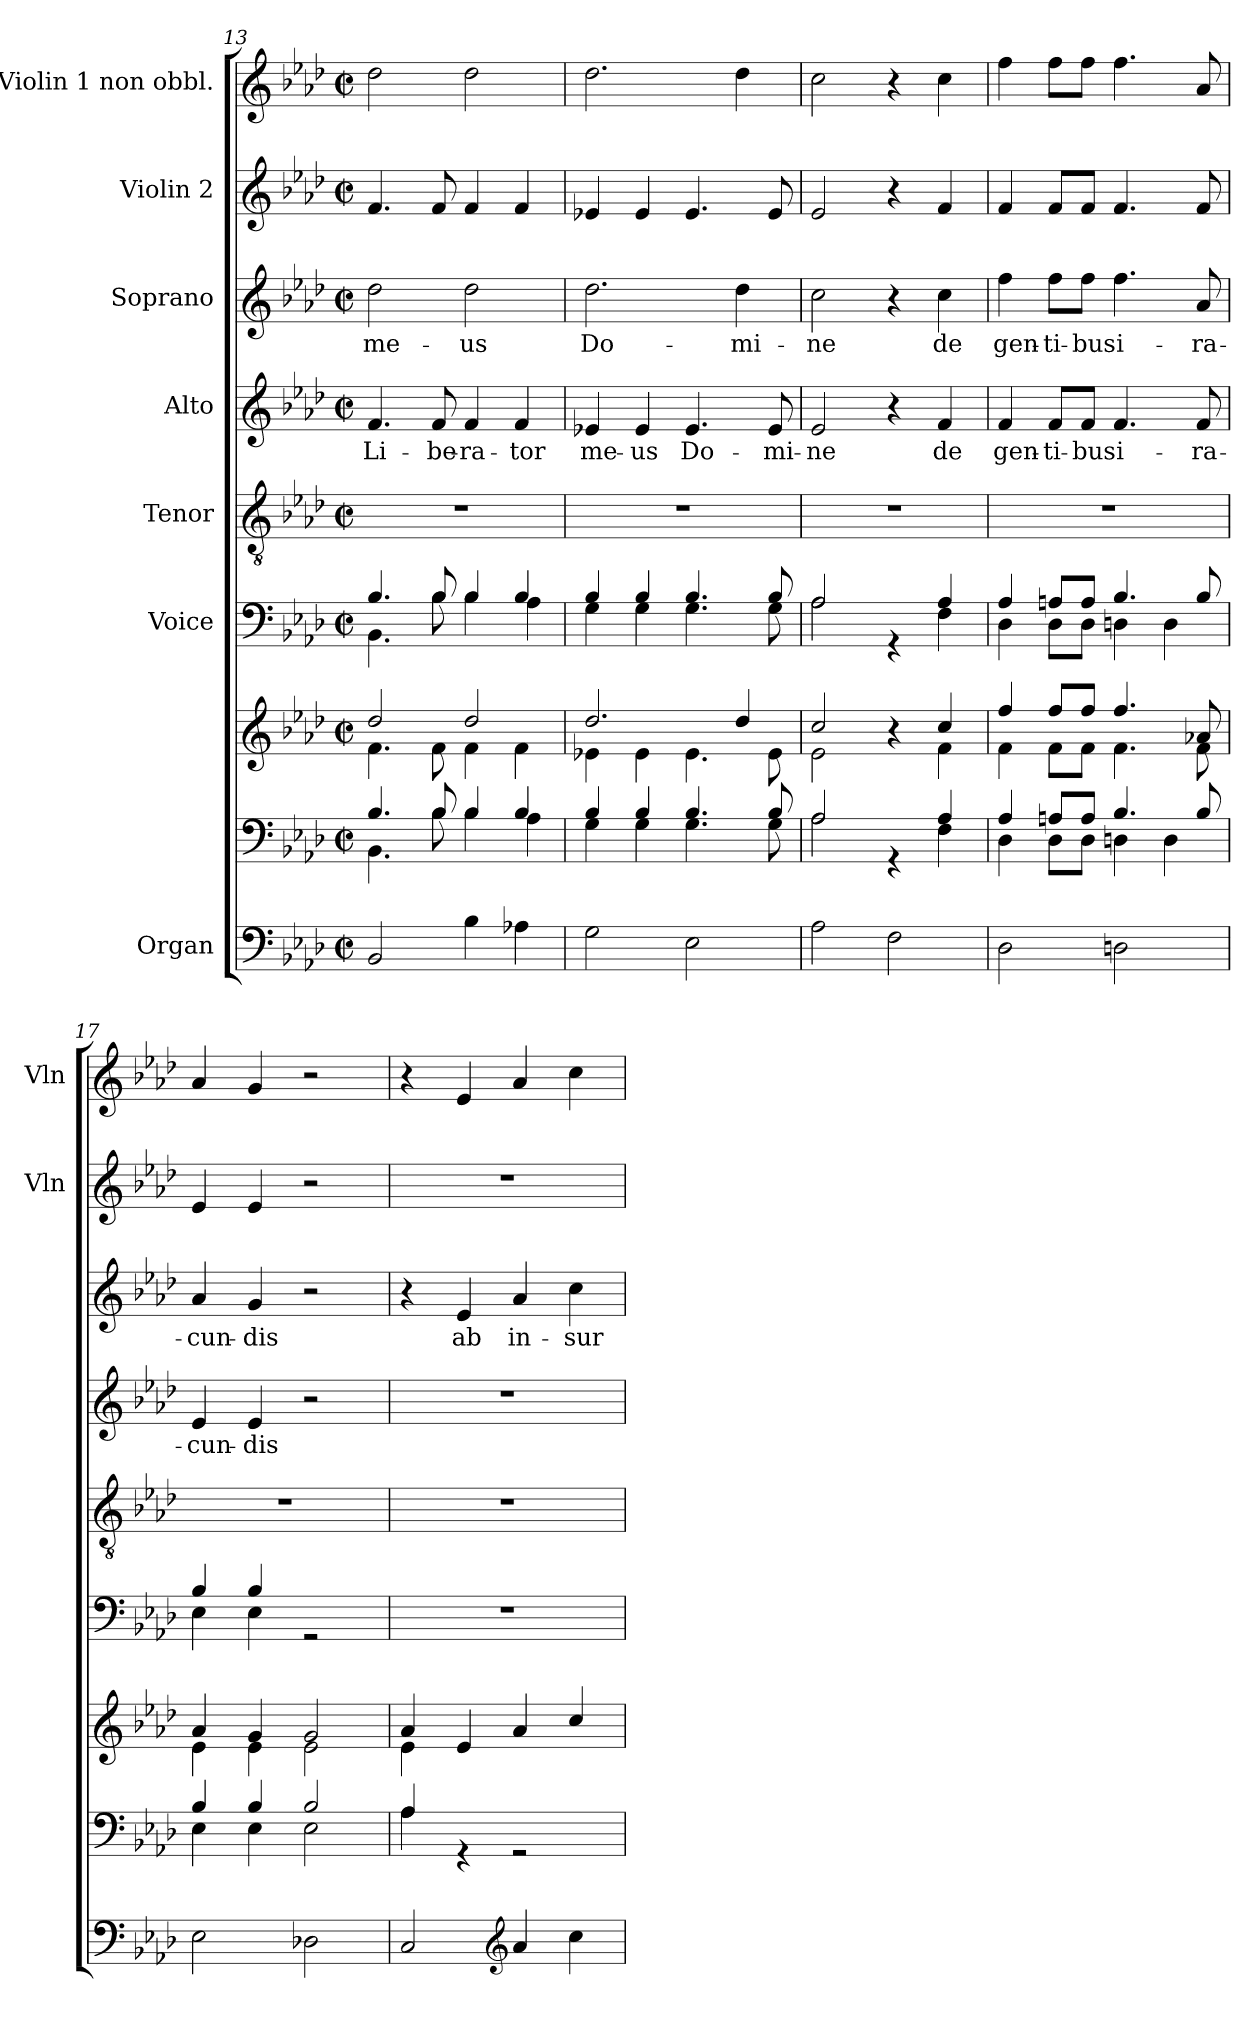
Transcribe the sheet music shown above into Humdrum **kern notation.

**kern	**kern	**kern	**kern	**kern	**kern	**text	**kern	**text	**kern	**kern
*part7	*part7	*part7	*part6	*part5	*part4	*part4	*part3	*part3	*part2	*part1
*staff9	*staff8	*staff7	*staff6	*staff5	*staff4	*staff4	*staff3	*staff3	*staff2	*staff1
*I"Organ	*	*	*I"Voice	*I"Tenor	*I"Alto	*	*I"Soprano	*	*I"Violin 2	*I"Violin 1  non obbl.
*	*	*	*	*	*	*	*	*	*I'Vln	*I'Vln
!!LO:LB:g=z
*clefF4	*clefF4	*clefG2	*clefF4	*clefGv2	*clefG2	*	*clefG2	*	*clefG2	*clefG2
*k[b-e-a-d-]	*k[b-e-a-d-]	*k[b-e-a-d-]	*k[b-e-a-d-]	*k[b-e-a-d-]	*k[b-e-a-d-]	*	*k[b-e-a-d-]	*	*k[b-e-a-d-]	*k[b-e-a-d-]
*M2/2	*M2/2	*M2/2	*M2/2	*M2/2	*M2/2	*	*M2/2	*	*M2/2	*M2/2
*met(c|)	*met(c|)	*met(c|)	*met(c|)	*met(c|)	*met(c|)	*	*met(c|)	*	*met(c|)	*met(c|)
=13	=13	=13	=13	=13	=13	=13	=13	=13	=13	=13
*	*^	*^	*^	*	*	*	*	*	*	*
!	!	!	!	!	!	!	!	!	!LO:LY:b	!	!LO:LY:b	!	!
2BB-/	4.B-/	4.BB-\	2dd-/	4.f\	4.B-/	4.BB-\	1r	4.f/	Li-	2dd-\	me-	4.f/	2dd-\
!	!	!	!	!	!	!	!	!	!LO:LY:b	!	!	!	!
.	8B-/	8B-\	.	8f\	8B-/	8B-\	.	8f/	-be-	.	.	8f/	.
!	!	!	!	!	!	!	!	!	!LO:LY:b	!	!LO:LY:b	!	!
4B-\	4B-/	4B-\	2dd-/	4f\	4B-/	4B-\	.	4f/	-ra-	2dd-\	-us	4f/	2dd-\
!	!	!	!	!	!	!	!	!	!LO:LY:b	!	!	!	!
4A-X\	4B-/	4A-\	.	4f\	4B-/	4A-\	.	4f/	-tor	.	.	4f/	.
=14	=14	=14	=14	=14	=14	=14	=14	=14	=14	=14	=14	=14	=14
!	!	!	!	!	!	!	!	!	!LO:LY:b	!	!LO:LY:b	!	!
2G\	4B-/	4G\	2.dd-/	4e-X\	4B-/	4G\	1r	4e-X/	me-	2.dd-\	Do-	4e-X/	2.dd-\
!	!	!	!	!	!	!	!	!	!LO:LY:b	!	!	!	!
.	4B-/	4G\	.	4e-\	4B-/	4G\	.	4e-/	-us	.	.	4e-/	.
!	!	!	!	!	!	!	!	!	!LO:LY:b	!	!	!	!
2E-\	4.B-/	4.G\	.	4.e-\	4.B-/	4.G\	.	4.e-/	Do-	.	.	4.e-/	.
!	!	!	!	!	!	!	!	!	!	!	!LO:LY:b	!	!
.	.	.	4dd-/	.	.	.	.	.	.	4dd-\	-mi-	.	4dd-\
!	!	!	!	!	!	!	!	!	!LO:LY:b	!	!	!	!
.	8B-/	8G\	.	8e-\	8B-/	8G\	.	8e-/	-mi-	.	.	8e-/	.
=15	=15	=15	=15	=15	=15	=15	=15	=15	=15	=15	=15	=15	=15
!	!	!	!	!	!	!	!	!	!LO:LY:b	!	!LO:LY:b	!	!
2A-\	2A-/	2A-\	2cc/	2e-\	2A-/	2A-\	1r	2e-/	-ne	2cc\	-ne	2e-/	2cc\
2F\	4rGG	4ryy	4r	4ryy	4rGG	4ryy	.	4r	.	4r	.	4r	4r
!	!	!	!	!	!	!	!	!	!LO:LY:b	!	!LO:LY:b	!	!
.	4A-/	4F\	4cc/	4f\	4A-/	4F\	.	4f/	de	4cc\	de	4f/	4cc\
=16	=16	=16	=16	=16	=16	=16	=16	=16	=16	=16	=16	=16	=16
!	!	!	!	!	!	!	!	!	!LO:LY:b	!	!LO:LY:b	!	!
2D-\	4A-/	4D-\	4ff/	4f\	4A-/	4D-\	1r	4f/	gen-	4ff\	gen-	4f/	4ff\
!	!	!	!	!	!	!	!	!	!LO:LY:b	!	!LO:LY:b	!	!
.	8An/L	8D-\L	8ff/L	8f\L	8An/L	8D-\L	.	8f/L	-ti-	8ff\L	-ti-	8f/L	8ff\L
!	!	!	!	!	!	!	!	!	!LO:LY:b	!	!LO:LY:b	!	!
.	8A/J	8D-\J	8ff/J	8f\J	8A/J	8D-\J	.	8f/J	-bus	8ff\J	-bus	8f/J	8ff\J
!	!	!	!	!	!	!	!	!	!LO:LY:b	!	!LO:LY:b	!	!
2Dn\	4.B-/	4Dn\	4.ff/	4.f\	4.B-/	4Dn\	.	4.f/	i-	4.ff\	i-	4.f/	4.ff\
.	.	4D\	.	.	.	4D\	.	.	.	.	.	.	.
!	!	!	!	!	!	!	!	!	!LO:LY:b	!	!LO:LY:b	!	!
.	8B-/	.	8a-X/	8f\	8B-/	.	.	8f/	-ra-	8a-/	-ra-	8f/	8a-/
=17	=17	=17	=17	=17	=17	=17	=17	=17	=17	=17	=17	=17	=17
!	!	!	!	!	!	!	!	!	!LO:LY:b	!	!LO:LY:b	!	!
2E-\	4B-/	4E-\	4a-/	4e-\	4B-/	4E-\	1r	4e-/	-cun-	4a-/	-cun-	4e-/	4a-/
!	!	!	!	!	!	!	!	!	!LO:LY:b	!	!LO:LY:b	!	!
.	4B-/	4E-\	4g/	4e-\	4B-/	4E-\	.	4e-/	-dis	4g/	-dis	4e-/	4g/
2D-X\	2B-/	2E-\	2g/	2e-\	2rGG	2ryy	.	2r	.	2r	.	2r	2r
*	*	*	*	*	*v	*v	*	*	*	*	*	*	*
=18	=18	=18	=18	=18	=18	=18	=18	=18	=18	=18	=18	=18
2C/	4A-/	4A-\	4a-/	4e-\	1r	1r	1r	.	4r	.	1r	4r
!	!	!	!	!	!	!	!	!	!	!LO:LY:b	!	!
.	4rGG	2.ryy	4e-/	2.ryy	.	.	.	.	4e-/	ab	.	4e-/
*clefG2	*	*	*	*	*	*	*	*	*	*	*	*
!	!	!	!	!	!	!	!	!	!	!LO:LY:b	!	!
4a-/	2rGG	.	4a-/	.	.	.	.	.	4a-/	in-	.	4a-/
!	!	!	!	!	!	!	!	!	!	!LO:LY:b	!	!
4cc\	.	.	4cc/	.	.	.	.	.	4cc\	-sur-	.	4cc\
*	*v	*v	*	*	*	*	*	*	*	*	*	*
*	*	*v	*v	*	*	*	*	*	*	*	*
=	=	=	=	=	=	=	=	=	=	=
*-	*-	*-	*-	*-	*-	*-	*-	*-	*-	*-
